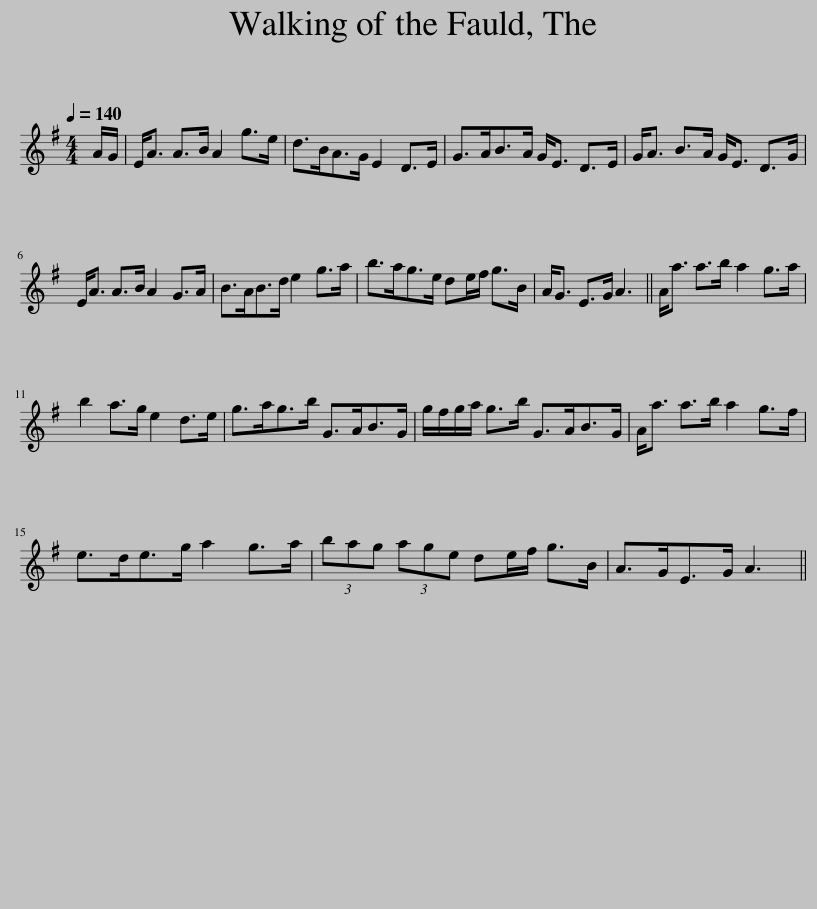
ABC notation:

X:1
L:1/8
Q:1/4=140
M:4/4
I:linebreak $
K:G
V:1 treble
V:1
 A/G/ | E<A A>B A2 g>e | d>BA>G E2 D>E | G>AB>A G<E D>E | G<A B>A G<E D>G |$ %5
 E<A A>B A2 G>A | B>AB>d e2 g>a | b>ag>e de/f/ g>B | A<G E>G A3 || A<a a>b a2 g>a |$ %10
 b2 a>g e2 d>e | g>ag>b G>AB>G | g/f/g/a/ g>b G>AB>G | A<a a>b a2 g>f |$ e>de>g a2 g>a | %15
 (3bag (3age de/f/ g>B | A>GE>G A3 || %17
